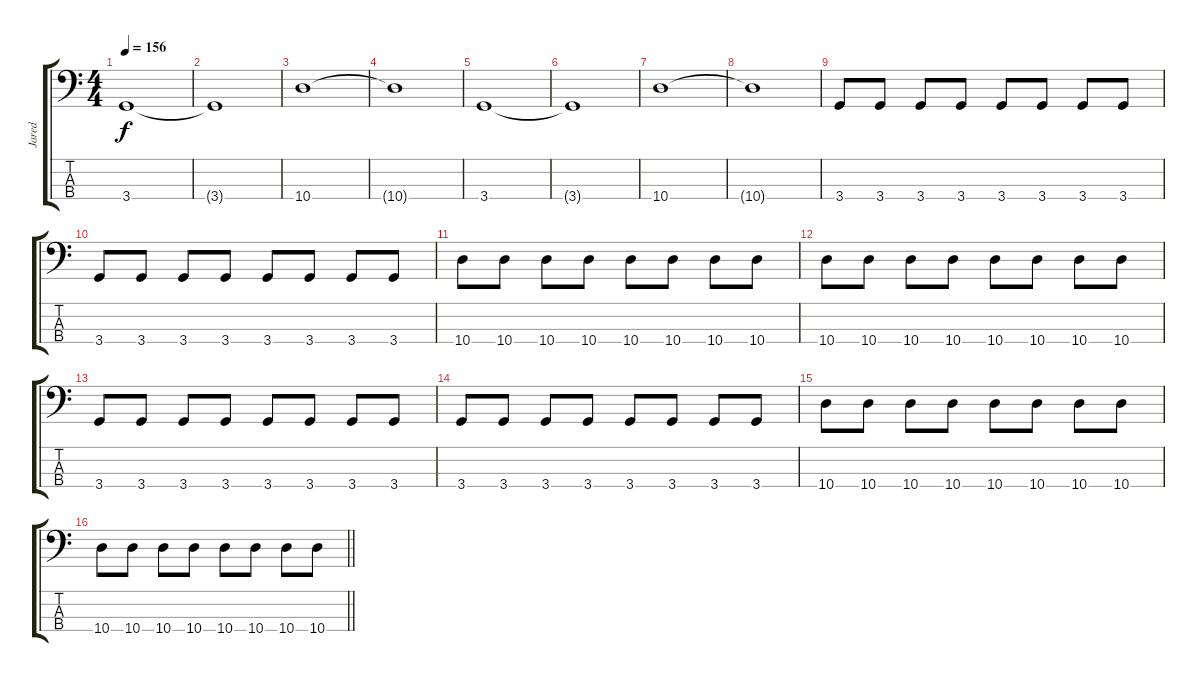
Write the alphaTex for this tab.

\track ("Jared" "Jared") {instrument electricbassfinger}
\staff {score tabs}
\tuning (G2 D2 A1 E1) {hide}
\ts (4 4)
\tempo 156
\clef f4
\ks c
3.4.1{dy f} |
3.4{t}.1 |
10.4.1 |
10.4{t}.1 |
3.4.1 |
3.4{t}.1 |
10.4.1 |
10.4{t}.1 |
3.4.8 3.4.8 3.4.8 3.4.8 3.4.8 3.4.8 3.4.8 3.4.8 |
3.4.8 3.4.8 3.4.8 3.4.8 3.4.8 3.4.8 3.4.8 3.4.8 |
10.4.8 10.4.8 10.4.8 10.4.8 10.4.8 10.4.8 10.4.8 10.4.8 |
10.4.8 10.4.8 10.4.8 10.4.8 10.4.8 10.4.8 10.4.8 10.4.8 |
3.4.8 3.4.8 3.4.8 3.4.8 3.4.8 3.4.8 3.4.8 3.4.8 |
3.4.8 3.4.8 3.4.8 3.4.8 3.4.8 3.4.8 3.4.8 3.4.8 |
10.4.8 10.4.8 10.4.8 10.4.8 10.4.8 10.4.8 10.4.8 10.4.8 |
\barLineRight lightlight
10.4.8 10.4.8 10.4.8 10.4.8 10.4.8 10.4.8 10.4.8 10.4.8
